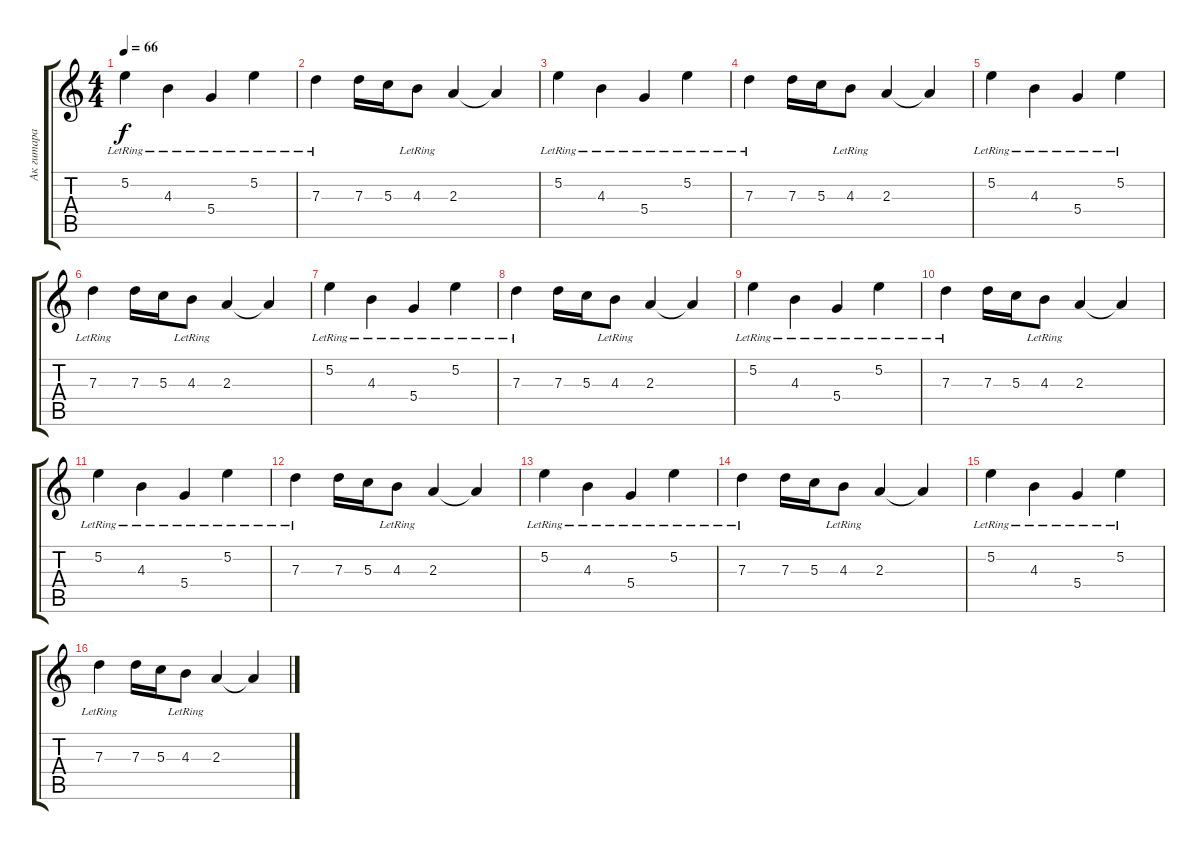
\track ("Ак гитара 2" "Ак гитара ") {instrument acousticguitarsteel}
\staff {score tabs}
\tuning (E4 B3 G3 D3 A2 E2) {hide}
\ts (4 4)
\tempo 66
\clef g2
\ks c
5.2{lr}.4{dy f} 4.3{lr}.4 5.4{lr}.4 5.2{lr}.4 |
7.3{lr}.4 7.3.16 5.3.16 4.3{lr}.8 2.3.4 2.3{t}.4 |
5.2{lr}.4 4.3{lr}.4 5.4{lr}.4 5.2{lr}.4 |
7.3{lr}.4 7.3.16 5.3.16 4.3{lr}.8 2.3.4 2.3{t}.4 |
5.2{lr}.4 4.3{lr}.4 5.4{lr}.4 5.2{lr}.4 |
7.3{lr}.4 7.3.16 5.3.16 4.3{lr}.8 2.3.4 2.3{t}.4 |
5.2{lr}.4 4.3{lr}.4 5.4{lr}.4 5.2{lr}.4 |
7.3{lr}.4 7.3.16 5.3.16 4.3{lr}.8 2.3.4 2.3{t}.4 |
5.2{lr}.4 4.3{lr}.4 5.4{lr}.4 5.2{lr}.4 |
7.3{lr}.4 7.3.16 5.3.16 4.3{lr}.8 2.3.4 2.3{t}.4 |
5.2{lr}.4 4.3{lr}.4 5.4{lr}.4 5.2{lr}.4 |
7.3{lr}.4 7.3.16 5.3.16 4.3{lr}.8 2.3.4 2.3{t}.4 |
5.2{lr}.4 4.3{lr}.4 5.4{lr}.4 5.2{lr}.4 |
7.3{lr}.4 7.3.16 5.3.16 4.3{lr}.8 2.3.4 2.3{t}.4 |
5.2{lr}.4 4.3{lr}.4 5.4{lr}.4 5.2{lr}.4 |
7.3{lr}.4 7.3.16 5.3.16 4.3{lr}.8 2.3.4 2.3{t}.4
